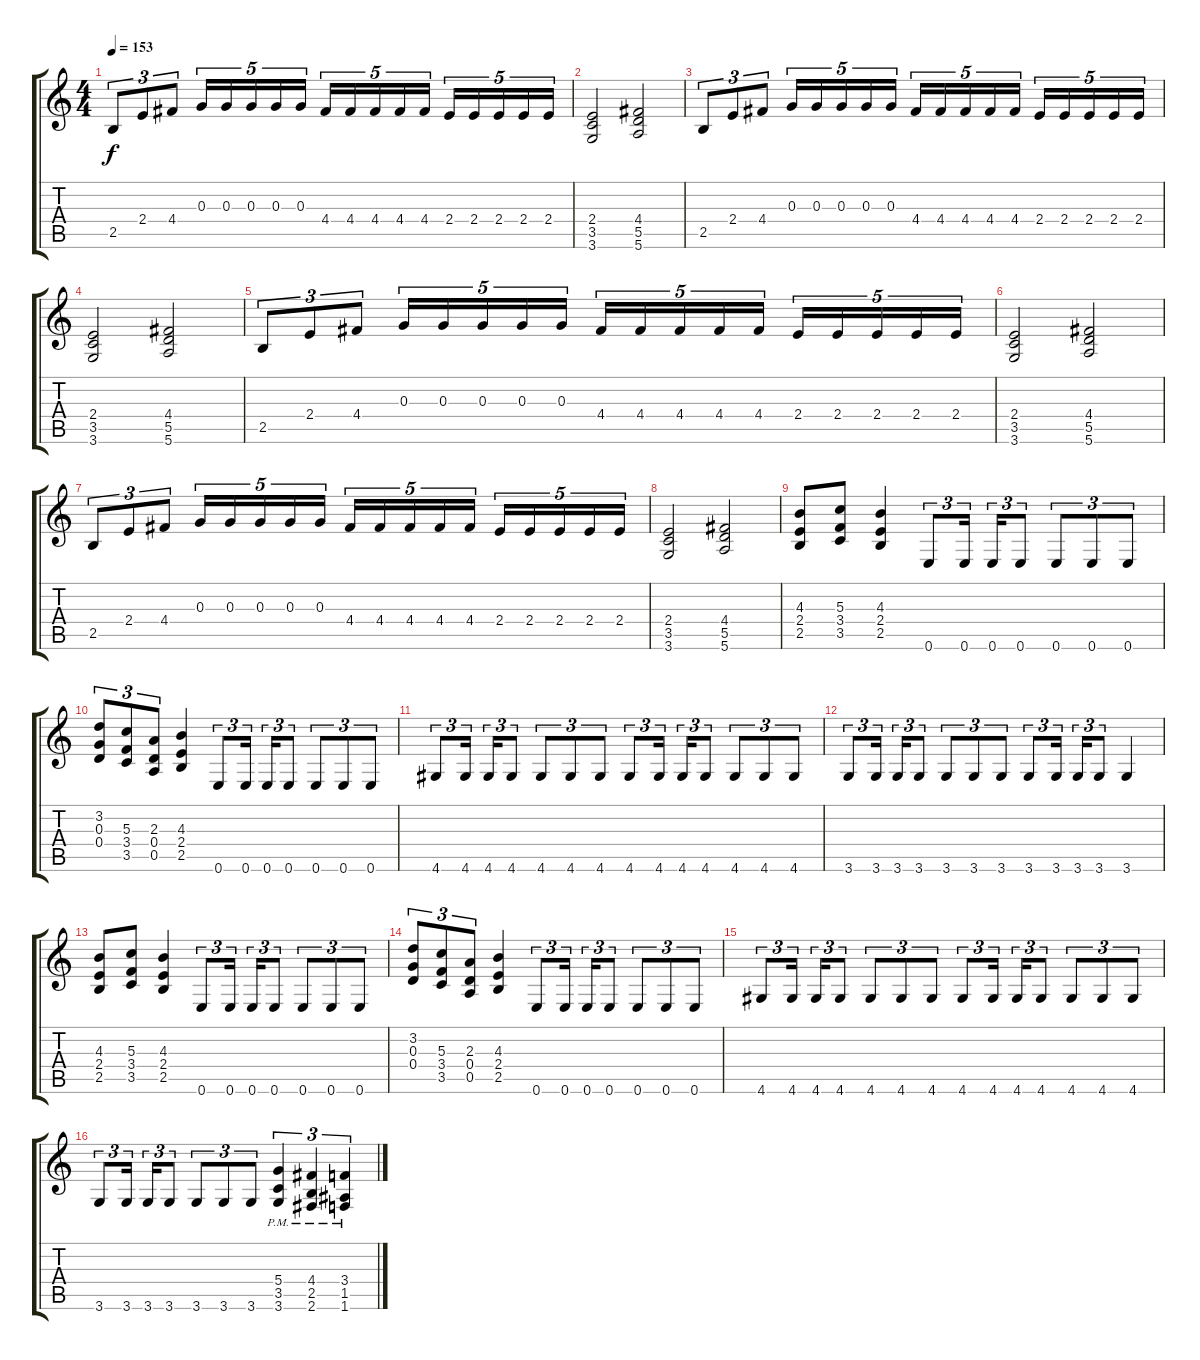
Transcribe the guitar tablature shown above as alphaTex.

\track "" {instrument overdrivenguitar}
\staff {score tabs}
\tuning (E4 B3 G3 D3 A2 E2) {hide}
\ts (4 4)
\section ("" "")
\tempo 153
\clef g2
\ks c
2.5.8{tu (3 2) dy f} 2.4.8{tu (3 2)} 4.4.8{tu (3 2)} 0.3.16{tu (5 4)} 0.3.16{tu (5 4)} 0.3.16{tu (5 4)} 0.3.16{tu (5 4)} 0.3.16{tu (5 4)} 4.4.16{tu (5 4)} 4.4.16{tu (5 4)} 4.4.16{tu (5 4)} 4.4.16{tu (5 4)} 4.4.16{tu (5 4)} 2.4.16{tu (5 4)} 2.4.16{tu (5 4)} 2.4.16{tu (5 4)} 2.4.16{tu (5 4)} 2.4.16{tu (5 4)} |
(2.4 3.5 3.6).2 (4.4 5.5 5.6).2 |
2.5.8{tu (3 2)} 2.4.8{tu (3 2)} 4.4.8{tu (3 2)} 0.3.16{tu (5 4)} 0.3.16{tu (5 4)} 0.3.16{tu (5 4)} 0.3.16{tu (5 4)} 0.3.16{tu (5 4)} 4.4.16{tu (5 4)} 4.4.16{tu (5 4)} 4.4.16{tu (5 4)} 4.4.16{tu (5 4)} 4.4.16{tu (5 4)} 2.4.16{tu (5 4)} 2.4.16{tu (5 4)} 2.4.16{tu (5 4)} 2.4.16{tu (5 4)} 2.4.16{tu (5 4)} |
(2.4 3.5 3.6).2 (4.4 5.5 5.6).2 |
2.5.8{tu (3 2)} 2.4.8{tu (3 2)} 4.4.8{tu (3 2)} 0.3.16{tu (5 4)} 0.3.16{tu (5 4)} 0.3.16{tu (5 4)} 0.3.16{tu (5 4)} 0.3.16{tu (5 4)} 4.4.16{tu (5 4)} 4.4.16{tu (5 4)} 4.4.16{tu (5 4)} 4.4.16{tu (5 4)} 4.4.16{tu (5 4)} 2.4.16{tu (5 4)} 2.4.16{tu (5 4)} 2.4.16{tu (5 4)} 2.4.16{tu (5 4)} 2.4.16{tu (5 4)} |
(2.4 3.5 3.6).2 (4.4 5.5 5.6).2 |
2.5.8{tu (3 2)} 2.4.8{tu (3 2)} 4.4.8{tu (3 2)} 0.3.16{tu (5 4)} 0.3.16{tu (5 4)} 0.3.16{tu (5 4)} 0.3.16{tu (5 4)} 0.3.16{tu (5 4)} 4.4.16{tu (5 4)} 4.4.16{tu (5 4)} 4.4.16{tu (5 4)} 4.4.16{tu (5 4)} 4.4.16{tu (5 4)} 2.4.16{tu (5 4)} 2.4.16{tu (5 4)} 2.4.16{tu (5 4)} 2.4.16{tu (5 4)} 2.4.16{tu (5 4)} |
(2.4 3.5 3.6).2 (4.4 5.5 5.6).2 |
\section ("" "")
(4.3 2.4 2.5).8 (5.3 3.4 3.5).8 (4.3 2.4 2.5).4 0.6.8{tu (3 2)} 0.6.16{tu (3 2)} 0.6.16{tu (3 2)} 0.6.8{tu (3 2)} 0.6.8{tu (3 2)} 0.6.8{tu (3 2)} 0.6.8{tu (3 2)} |
(3.2 0.3 0.4).8{tu (3 2)} (5.3 3.4 3.5).8{tu (3 2)} (2.3 0.4 0.5).8{tu (3 2)} (4.3 2.4 2.5).4 0.6.8{tu (3 2)} 0.6.16{tu (3 2)} 0.6.16{tu (3 2)} 0.6.8{tu (3 2)} 0.6.8{tu (3 2)} 0.6.8{tu (3 2)} 0.6.8{tu (3 2)} |
4.6.8{tu (3 2)} 4.6.16{tu (3 2)} 4.6.16{tu (3 2)} 4.6.8{tu (3 2)} 4.6.8{tu (3 2)} 4.6.8{tu (3 2)} 4.6.8{tu (3 2)} 4.6.8{tu (3 2)} 4.6.16{tu (3 2)} 4.6.16{tu (3 2)} 4.6.8{tu (3 2)} 4.6.8{tu (3 2)} 4.6.8{tu (3 2)} 4.6.8{tu (3 2)} |
3.6.8{tu (3 2)} 3.6.16{tu (3 2)} 3.6.16{tu (3 2)} 3.6.8{tu (3 2)} 3.6.8{tu (3 2)} 3.6.8{tu (3 2)} 3.6.8{tu (3 2)} 3.6.8{tu (3 2)} 3.6.16{tu (3 2)} 3.6.16{tu (3 2)} 3.6.8{tu (3 2)} 3.6.4 |
(4.3 2.4 2.5).8 (5.3 3.4 3.5).8 (4.3 2.4 2.5).4 0.6.8{tu (3 2)} 0.6.16{tu (3 2)} 0.6.16{tu (3 2)} 0.6.8{tu (3 2)} 0.6.8{tu (3 2)} 0.6.8{tu (3 2)} 0.6.8{tu (3 2)} |
(3.2 0.3 0.4).8{tu (3 2)} (5.3 3.4 3.5).8{tu (3 2)} (2.3 0.4 0.5).8{tu (3 2)} (4.3 2.4 2.5).4 0.6.8{tu (3 2)} 0.6.16{tu (3 2)} 0.6.16{tu (3 2)} 0.6.8{tu (3 2)} 0.6.8{tu (3 2)} 0.6.8{tu (3 2)} 0.6.8{tu (3 2)} |
4.6.8{tu (3 2)} 4.6.16{tu (3 2)} 4.6.16{tu (3 2)} 4.6.8{tu (3 2)} 4.6.8{tu (3 2)} 4.6.8{tu (3 2)} 4.6.8{tu (3 2)} 4.6.8{tu (3 2)} 4.6.16{tu (3 2)} 4.6.16{tu (3 2)} 4.6.8{tu (3 2)} 4.6.8{tu (3 2)} 4.6.8{tu (3 2)} 4.6.8{tu (3 2)} |
3.6.8{tu (3 2)} 3.6.16{tu (3 2)} 3.6.16{tu (3 2)} 3.6.8{tu (3 2)} 3.6.8{tu (3 2)} 3.6.8{tu (3 2)} 3.6.8{tu (3 2)} (5.4{pm} 3.5{pm} 3.6{pm}).4{tu (3 2)} (4.4{pm} 2.5{pm} 2.6{pm}).4{tu (3 2)} (3.4{pm} 1.5{pm} 1.6{pm}).4{tu (3 2)}
